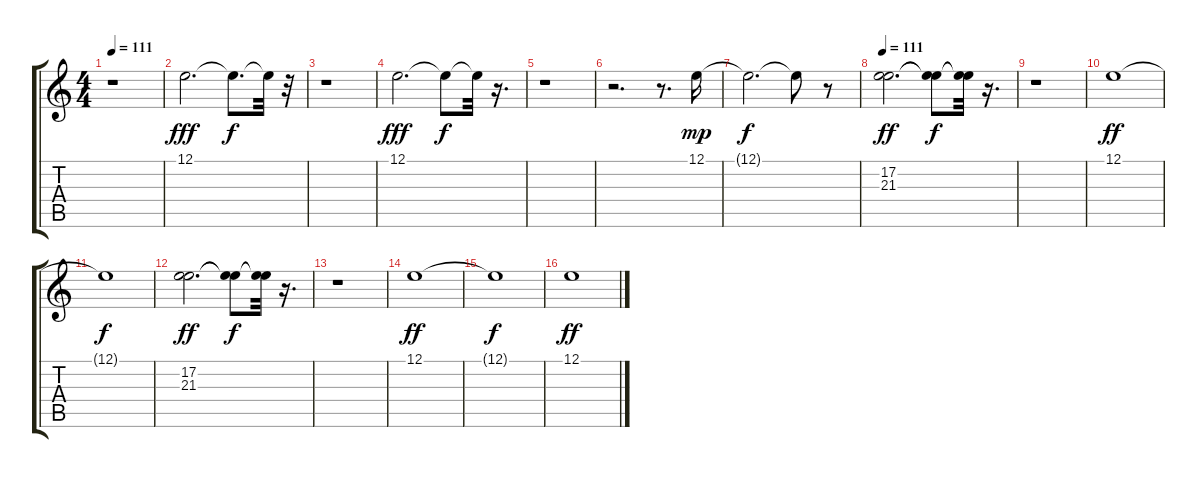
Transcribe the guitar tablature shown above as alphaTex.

\track "" {instrument synthstrings1}
\staff {score tabs}
\tuning (E4 B3 G3 D3 A2 E2) {hide}
\ts (4 4)
\tempo 111
\clef g2
\ks c
r.1{dy f} |
12.1.2{d dy fff} 12.1{t}.8{d dy f} 12.1{t}.32 r.32 |
r.1 |
12.1.2{d dy fff} 12.1{t}.8{dy f} 12.1{t}.32 r.16{d} |
r.1 |
r.2{d} r.8{d} 12.1.16{dy mp} |
12.1{t}.2{d dy f} 12.1{t}.8 r.8 |
\tempo 111
(17.2 21.3).2{d dy ff} (17.2{t} 21.3{t}).8{dy f} (17.2{t} 21.3{t}).32 r.16{d} |
r.1 |
12.1.1{dy ff} |
12.1{t}.1{dy f} |
(17.2 21.3).2{d dy ff} (17.2{t} 21.3{t}).8{dy f} (17.2{t} 21.3{t}).32 r.16{d} |
r.1 |
12.1.1{dy ff} |
12.1{t}.1{dy f} |
12.1.1{dy ff}
